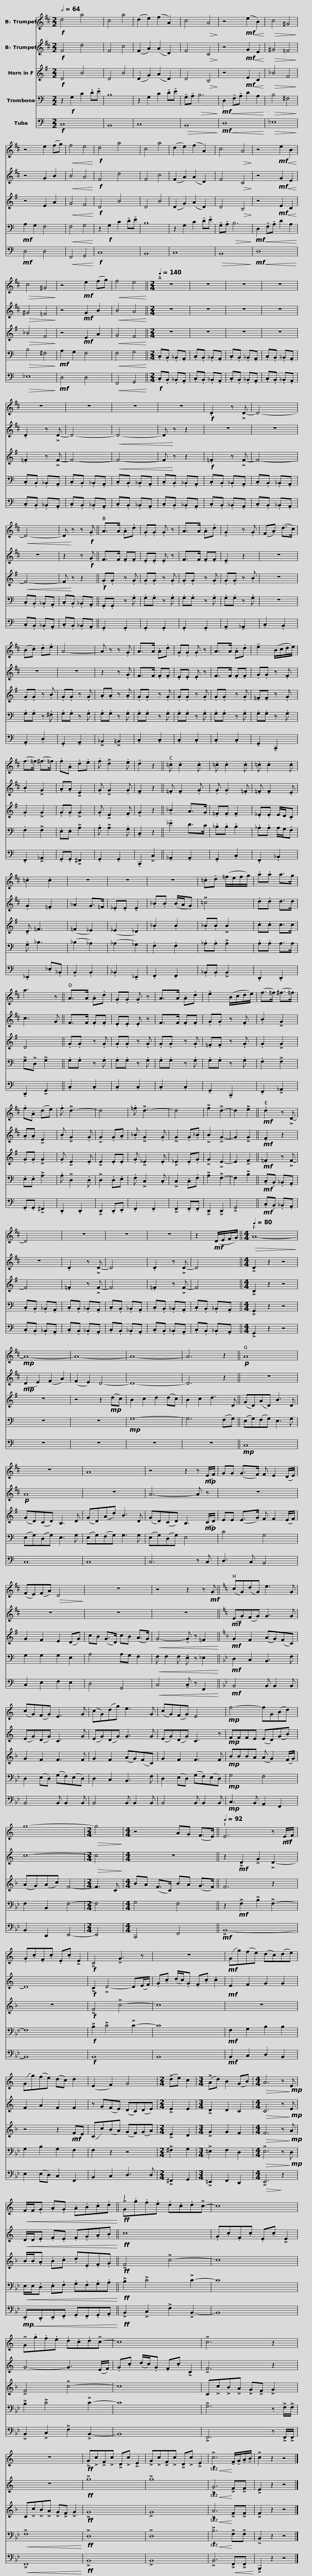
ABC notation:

X:1
%%score 1 2 3 4 5
L:1/8
Q:1/2=64
M:2/2
I:linebreak $
K:C
V:1 treble transpose=-2
V:2 treble transpose=-2
V:3 treble transpose=-7
V:4 bass
V:5 bass
V:1
[K:D]!f! d4 a4 | c4 a4 | (d2 e2) (f2 A2) | c4!>(! A4!>)! | z4!mf!!<(! (e2 B2)!<)! | %5
!>(! c4 ^G4!>)! | z4 e2 (fg) |!<(! f4 e4!<)! |$!f! d4 a4 | c4 a4 | %10
 (d2 e2) (f2 A2) | c4!>(! A4!>)! | z4!mf!!<(! e2 B2!<)! |!>(! c4 ^G4!>)! | z4!mf! e2 (fg) | %15
!<(! f4 e4!<)! ||$[M:2/4][Q:1/4=140] z4 | z4 | z4 | z4 | %20
 z4 | z4 | z4 | z4 |$!f! .D2 z !>!D- | %25
 D4- |!<(! D4- | D!<)! z z!f! .G || A>A .A.d | .G.G .G z | %30
 A>A .A.d | !tenuto!G2 z .G |$ (F.A) (d>c) | (B.c) .d.e | A4- | %35
 A z z .G | A>A .A.d | .G.G .G z | A>A .A.d | !tenuto!e2 (B/c/d/e/) |$ %40
 (f>=f) (^f>=f) | .f.A .d.e | .f !>!d2 .e | !tenuto!d2 z2 || .=c .c2 .c | %45
 .=c .c2 .c | .=c .c2 .c | .=c2 .c2 |$ z4 | z4 | %50
 z4 | .=c.d (=f/e/f/g/) | .a.a a>g | a3 z || A>A .A.d | %55
 .G.G .G z |$ A>A .A.d | !tenuto!e2 (B/c/d/e/) | (f>=f) (^f>=f) | .f.A (de) | %60
 .f !>!d3- | d4 | .=f !>!d3- | d4 |$ !>!f2 !>!d2- | %65
 d2 !>!e2 ||!mf! .d2 z !>!D- | D4 | z4 | z4 | %70
 z4 | z2!mf! (D/E/F/G/) ||$[M:4/4][Q:1/4=80]!>(! A8-!>)! |!mp! A8- | A8- | %75
 A8- | A6 z2 ||!p! A8 | z8 |$ A8 | %80
 z4 z2 z!mp! (E/F/) | GG (G>F) F E2 (D/E/) | (FE)(FA)!>(! D4!>)! | z8 |$ z4 z2 z!mf! G || %85
[K:C] (cG)(dG) e3 G | (cG)(FG) E3 G | (cG)(dg) e3 G |$ (cG)(FG) E4 |!mp! f4- fG(Bd) | %90
 g8- |[M:2/4]!>(! g4!>)! |[M:4/4] z4 AG (F>E) ||$[Q:1/4=92] E6 z!mf! (E/F/) | .G.c.F.c .E.c !>!E2 | %95
!f! !>!C4 !>!G3 z | z8 |!mf! (Gg)(fe) (dc)(de) |$ (Gg)(fe) (dc) d2 | (E2 F2) G4 | %100
[M:2/4] (!>!de) c2 |[M:3/4] (!>!Ad) B2 (GB) |[M:4/4]!>(! A6 z!>)!!mp! E |!<(! F/F/.G .A.G .A.B.c.d!<)! ||$!ff! !>!G.g.f.e .d.c.d!>!c- | %105
 c8 | !>!G.g.f.e .d.c.d!>!c- | c8 | !>!c6 z2 |$ z8 | %110
!ff! !>!G!>!c!>!F!>!c !>!D!>!c !>!E2 | !>!G!>!c!>!F!>!c !>!D!>!c !>!E2 |!sfz!!<(! !>!c6!<)! !tenuto!F/!tenuto!G/!tenuto!A/!tenuto!B/ | !>!c2 z2 z4 |] %114
V:2
[K:D]!f! F4 d4 | F4 c4 | (F2 A2) (A2 D2) | F4!>(! C4!>)! | z4!mf!!<(! G2 E2!<)! | %5
!>(! ^G4 =F4!>)! | z4 G2 B2 |!<(! B4 A4!<)! |$!f! F4 d4 | F4 c4 | %10
 (F2 A2) (A2 D2) | F4!>(! C4!>)! | z4!mf!!<(! G2 E2!<)! |!>(! ^G4 =F4!>)! | z4!mf! G2 B2 | %15
!<(! B4 A4!<)! ||$[M:2/4] z4 | z4 | z4 | z4 | %20
 .D2 z !>!D- | D4- |!<(! D4- | D!<)! z z2 |$ z4 | %25
 z4 | z4 | z2 z!f! .G || F>F .F.F | .E.E .E z | %30
 F>F .F.F | !tenuto!E2 z2 |$ z4 | z4 | z4 | %35
 z2 z .G | F>F .F.F | .E.E .E z | F>F .F.F | .G.G z .F |$ %40
 .B2 !>!G2 | .A.A !>!E2 | .G !>!G2 .G | !tenuto!F2 z2 || .=F .F2 .G | %45
 .G .G2 .=F | .=F .F2 .E | .G2 .=F2 |$ _A2 G>=F | ._E.E !tenuto!E2 | %50
 ._B.B (B/A/.G) | !>!=c4 | .d.d d>d | c3 G || F>F .F.F | %55
 .E.E .E z |$ F>F .F.F | .G.G z .F | .B2 !>!G2 | .A.A !>!E2 | %60
 .B !>!G2 .G | !>!G2 .G.A | ._B !>!G2 .G | !>!G2 .G._B |$ !>!B2 !>!G2- | %65
 G2 !>!G2 ||!mf! .F2 z2 | z4 | .D2 z !>!D- | D4 | %70
 .D2 z !>!D- | D4 ||$[M:4/4] !>!D2 z2 z4 |!mp! (D2 E2) (F2 A2) | (F2 E2) D4- | %75
 D8- | D6 z2 || z8 |!p! A8 |$ z8 | %80
 A6- A z | z8 | z8 | z8 |$ z8 || %85
[K:C]!mf! (EG)(FG) G3 G | (EG)(DG) C3 G | (EG)(DG) G3 G |$ (EG)(DG) C3 z |!mp! FFFE (ED)(GB) | %90
 c8- |[M:2/4]!>(! c4!>)! |[M:4/4] z8 ||$ z2!mf! !>!D2 !>!G2 !>!D2- | D8 | %95
!f! !>!C2 !>!D4- D(E/F/) | .G.c (d/c/).G .F.c !tenuto!c2 |!mf! E2 F2 G2 G2 |$ F2 A2 F2 F2 | z G(FE) (DC)(DE) | %100
[M:2/4] !>!E2 E2 |[M:3/4] !>!D2 D2 C2 |[M:4/4]!>(! C6 z!>)!!mp! E |!<(! D/D/.E .F.E .F.G.A.B!<)! ||$!ff! c8 | %105
 .G.c.F.c .E.c !>!E2 | G4- G3 (E/F/) | .G.c (d/c/).G .F.c !>!C2 | !>!F6 z2 |$ z8 | %110
!ff! !>!g8 | !>!g8 |!sfz!!<(! !>!G6!<)! !>!F!>!F | !>!E2 z2 z4 |] %114
V:3
[K:G]!f! D4 B4 | D4 B4 | (D2 G2) (A2 D2) | D4!>(! B,4!>)! | z4!mf!!<(! E2 C2!<)! | %5
!>(! _B4 F4!>)! | z4 E2 A2 |!<(! G4 F4!<)! |$!f! D4 B4 | D4 B4 | %10
 (D2 G2) (A2 D2) | D4!>(! B,4!>)! | z4!mf!!<(! E2 C2!<)! |!>(! _B4 F4!>)! | z4!mf! E2 A2 | %15
!<(! G4 F4!<)! ||$[M:2/4] z4 | z4 | z4 | z4 | %20
 .=F2 z !>!F- | F4- |!<(! F4- | F!<)! z z2 |$!f! .=F2 z !>!F- | %25
 F4- |!<(! F4- | F!<)! z z2 ||!f! .G.G z .G | .G.G z .G | %30
 .G.G z .G | .G.G z .B |$ z4 | .G.G z .B | .G.G z .G | %35
 .A.A z .A | .G.G z .G | .G.G z .G | .G.G z .G | .=F.F z .G |$ %40
 .G2 !>!G2 | .G.G !>!G2 | .G !>!E2 .F | !tenuto!G2 z2 || !tenuto!_B2 A>G | %45
 .=F.F !tenuto!F2 | ._E.E E/D/.C | !tenuto!D =F3 |$ (=F2 _E2) | (_E2 _D2) | %50
 ._B2 .B2 | ._B.B !>!B2 | .c.c c>c | D4 || .G.G z .G | %55
 .G.G z .G |$ .G.G z .G | .=F.F z .G | .G2 !>!G2 | .G.G !>!G2 | %60
 .G !>!E2 .E | !>!E2 .E.E | .G !>!_E2 .E | !>!_E2 .E.G |$ !>!G2 !>!E2- | %65
 E2 !>!F2 ||!mf! .=F2 z !>!F- | F4 | .=F2 z !>!F- | F4 | %70
 .=F2 z !>!F- | F4 ||$[M:4/4] !>!C2 z2 z4 | z8 | z4 z2!mp! (dc) | %75
 B2 c2 d2 (dc) | B2 c2 d3 D || (GD)(AD) B3 D | (GD)(CD) B,3 D |$ (GD)(Ad) B3 D | %80
 (GD)(CD) B,3!mp! (C/D/) | EE (E>G) F F2 (E/F/) | G2 F2 E2 (DG) | cB (G>D) cB (A>G) |$!<(! G4- !tenuto!G z =F2!<)! || %85
[K:F]!mf! G2 F2 (AG)(FC) | G2 F2 F3 F | G2 F2 (AG)(FC) |$ G2 F2 F3 F |!mp! BBBA (A G2) (F/G/) | %90
 (AG)(Ac) F4- |[M:2/4] F3 C |[M:4/4] BA (F>C) BA (G>F) ||$ F6 z2 | z8 | %95
!f! !>!F4 !>!c4- | c8 | z8 |$ z4 z2!mf! (FE) | (Cc)(BA) (GF)(GA) | %100
[M:2/4] !>!E2 D2 |[M:3/4] !>!G2 G2 F2 |[M:4/4]!>(! F6 z!>)!!mp! A | B/B/.A .B.c .d.E.F.G ||$!ff! !>!F4 !>!c4- | %105
 c8 | !>!F4 !>!c4- | c8 | C!>!c!>!B!>!A !>!G!>!F !>!G2 |$ C!>!c!>!B!>!A !>!G!>!F !>!G2 | %110
!ff! !>!G8 | !>!G8 |!sfz!!<(! !>!A6!<)! !>!F!>!F | !>!F2 z2 z4 |] %114
V:4
 z2!f! G,2 C2 !tenuto!D!tenuto!E | B,8 | z2 G,2 C2 !tenuto!D!tenuto!E | !tenuto!G,!tenuto!A,!>(! B,6!>)! |!mf!!<(! D,2 !tenuto!F,!tenuto!A, D2 A,2!<)! | %5
!>(! B,4 ^F,4!>)! |!mf! A,2 G,2 F,4 |!<(! F,4 G,4!<)! |$ z2!f! G,2 C2 !tenuto!D!tenuto!E | B,8 | %10
 z2 G,2 C2 !tenuto!D!tenuto!E | !tenuto!G,!tenuto!A,!>(! B,6!>)! |!mf!!<(! D,2 !tenuto!F,!tenuto!A, D2 A,2!<)! |!>(! B,4 ^F,4!>)! |!mf! A,2 G,2 F,4 | %15
!<(! F,4 G,4!<)! ||$[M:2/4] .C,.B,, ._B,,.A,, | .C,.B,, ._B,,.A,, | .C,.B,, ._B,,.A,, | .C,.B,, ._B,,.A,, | %20
 .C,.B,, ._B,,.A,, | .C,.B,, ._B,,.A,, | .C,.B,, ._B,,.A,, | .C,.B,, ._B,,.A,, |$ .C,.B,, ._B,,.A,, | %25
 .C,.B,, ._B,,.A,, | .C,.B,, ._B,,.A,, | .C,.B,, ._B,,.A,, || .G,,.G,, z .G, | .G,.G, z .G, | %30
 .G,.G, z .G, | .G,.G, z .G, |$ z4 | .G,.G, z .^F, | .G,.G, z .G, | %35
 .G,.G, z .G, | .G,.G, z .G, | .G,.G, z .G, | .G,.G, z .G, | .G,.G, z .G, |$ %40
 .F,2 !>!F,2 | .E,.E, !>!A,2 | .A, !>!A,2 .G, | !tenuto!C,2 z2 || !tenuto!_E2 D>C | %45
 ._B,.B, !tenuto!B,2 | ._A,.A, A,/G,/.F, | !tenuto!G, _B,3 |$ (_B,2 _A,2) | (_A,2 _G,2) | %50
 .F,2 .F,2 | ._A,.A, !>!A,2 | .A,.A, A,>A, | !>!G,!>!D, !>!G,2 || .G,.G, z .G, | %55
 .G,.G, z .G, |$ .G,.G, z .G, | .G,.G, z .G, | .F,2 !>!F,2 | .E,.E, !>!A,2 | %60
 .A, !>!D,2 .D, | !>!D,2 .D,.E, | .F, !>!C,2 .C, | !>!C,2 .C,.F, |$ !>!A,2 !>!F,2- | %65
 F,2 !>!B,2 ||!mf! .C,.B,, ._B,,.A,, | .C,.B,, ._B,,.A,, | .C,.B,, ._B,,.A,, | .C,.B,, ._B,,.A,, | %70
 .C,.B,, ._B,,.A,, | .C,.B,, ._B,,.A,, ||$[M:4/4] !>!G,,2 z2 z4 | z8 | z8 | %75
!mp! G,8- | G,6 (F,G,) || (E,G,)(F,G,) E,3 G, | (E,G,)(D,G,) E,3 G, |$ (E,G,)(F,G,) G,3 G, | %80
 (E,G,)(D,G,) E,4 | C4 G,4 | G,2 G,2 G,2 E,2 | A,4 A,G, F,2 |$!<(! F, F,2 F, !tenuto!E, z _E,2!<)! || %85
[K:Bb]!mf! D,2 C,2 B,,3 F, | D,2 (E,D,) (G,F,)(E,D,) | D,2 C,2 B,,3 F, |$ D,2 (E,D,) (G,F,)(E,D,) |!mp! G,4 F,4 | %90
 F,2 B,,2 F,4- |[M:2/4] F,4 |[M:4/4] G,4 F,4 ||$ z2!mf! !>!F,2 !>!B,2 !>!F,2- | F,8 | %95
!f! !>!B,2 !>!C4 !>!C2- | C8 |!mf! F,2 G,2 B,2 B,2 |$ G,2 B,2 G,2 F,2 | F,2 z2 z4 | %100
[M:2/4] !>!^F,2 G,2 |[M:3/4] !>!=E,2 F,2 D,2 |[M:4/4]!>(! !>!E,6 z!>)!!mp! D, |!<(! E,/E,/.D, .E,.F, .G,.F,.G,.A,!<)! ||$!ff! !>!B,2 !>!C4 !>!C2- | %105
 C8 | !>!B,2 !>!C4 !>!C2- | C8 | !>!G,6 z !>!F,/!>!F,/ |$!<(! !>!F,8!<)! | %110
!ff! !>!D,8 | !>!D,8 |!sfz!!<(! !>!B,6!<)! !>!F,!>!F, | !>!B,,2 z2 z4 |] %114
V:5
!f! C,8 | B,,8 | C,8 |!>(! B,,8!>)! |!mf!!<(! D,8!<)! | %5
!>(! _E,8!>)! |!mf! D,4 D,4 |!<(! F,,4 G,,4!<)! |$!f! C,8 | B,,8 | %10
 C,8 |!>(! B,,8!>)! |!mf!!<(! D,8!<)! |!>(! _E,8!>)! |!mf! D,4 D,4 | %15
!<(! F,,4 G,,4!<)! ||$[M:2/4]!f! .C,.B,, ._B,,.A,, | .C,.B,, ._B,,.A,, | .C,.B,, ._B,,.A,, | .C,.B,, ._B,,.A,, | %20
 .C,.B,, ._B,,.A,, | .C,.B,, ._B,,.A,, | .C,.B,, ._B,,.A,, | .C,.B,, ._B,,.A,, |$ .C,.B,, ._B,,.A,, | %25
 .C,.B,, ._B,,.A,, | .C,.B,, ._B,,.A,, | .C,.B,, ._B,,.A,, || .G,,2 .G,,2 | .G,,2 .G,,2 | %30
 .G,,2 .G,,2 | !tenuto!A,,2 !tenuto!_A,,2 |$ .C,2 .B,,2 | .A,,2 .D,2 | .G,,2 !tenuto!A,,2 | %35
 !>!_B,,2 !>!=B,,2 | .C,2 .C,2 | .C,2 .C,2 | .C,2 .C,2 | !tenuto!G,,2 !tenuto!C,,2 |$ %40
 .F,,2 !>!_A,,2 | .G,,.G,, !>!^F,,2 | .G,,2 .G,,2 | !tenuto!C,,2 !>!C,2 || ._A,,2 .A,,2 | %45
 .G,,2 .C,2 | .F,,2 ._B,,2 | ._E,,2 ._E,._B,, |$ !tenuto!B,,2 .B,,2 | ._B,,2 !tenuto!_E,,2 | %50
 .F,,2 .F,,2 | ._B,,.B,, !>!B,,2 | .D,,2 .D,,2 | !tenuto!D,,2 !>!G,,2 || .C,2 .C,2 | %55
 .C,2 .C,2 |$ .C,2 .C,2 | !tenuto!G,,2 !tenuto!C,,2 | .F,,2 !>!_A,,2 | .G,,.G,, !>!^F,,2 | %60
 .D,,2 .D,,2 | !>!D,,2 .D,,.E,, | .F,,2 .F,,2 | !>!F,,2 .F,,.F,, |$ !>!D,,2 !>!D,,2 | %65
 !>!G,,4 ||!mf! .C,.B,, ._B,,.A,, | .C,.B,, ._B,,.A,, | .C,.B,, ._B,,.A,, | .C,.B,, ._B,,.A,, | %70
 .C,.B,, ._B,,.A,, | .C,.B,, ._B,,.A,, ||$[M:4/4] !>!G,,2 z2 z4 | z8 | z8 | %75
 z8 | z8 ||!mp! C,8 | C,8 |$ C,8 | %80
 C,6 z C, | D,3 C, B,,4 | C,2 E,2 F,2 E,2 | D,4 G,,4 |$!<(! C,4 !tenuto!C, z F,,2!<)! || %85
[K:Bb]!mf! B,,4 B,, B,,2 B,, | B,,4 B,, B,,2 B,, | B,,4 B,, B,,2 B,, |$ B,,4 B,, B,,2 B,, |!mp! C,3 B,, A,,2 F,,2 | %90
 B,,2 D,,2 E,,4- |[M:2/4] E,,4 |[M:4/4] C,,4 F,,4 ||$!mf! !>!B,,8- | B,,8 | %95
!f! B,,8 | B,,8 |!mf! B,,2 C,2 D,2 B,,2 |$ E,2 (E,D,) C,2 F,,2 | B,,2 C,2 D,3 D, | %100
[M:2/4] !>!^F,,2 G,,2 |[M:3/4] !>!=E,,2 F,,2 D,,2 |[M:4/4]!>(! !>!E,,6!>)! z2 |!mp!!<(! .E,,.D,,.E,,.F,, .G,,.F,,.G,,.A,,!<)! ||$!ff! !>!B,,2 !>!C,2 !>!F,2 !>!B,,2- | %105
 B,,8 | !>!B,,2 !>!C,2 !>!F,2 !>!B,,2- | B,,8 | !>!F,,6 z !>!F,,/!>!F,,/ |$!<(! !>!F,,8!<)! | %110
!ff! !>!B,,8 | !>!B,,8 | !>!B,,6!<(! !>!F,,!>!F,,!<)! | !>!B,,,2 z2 z4 |] %114
